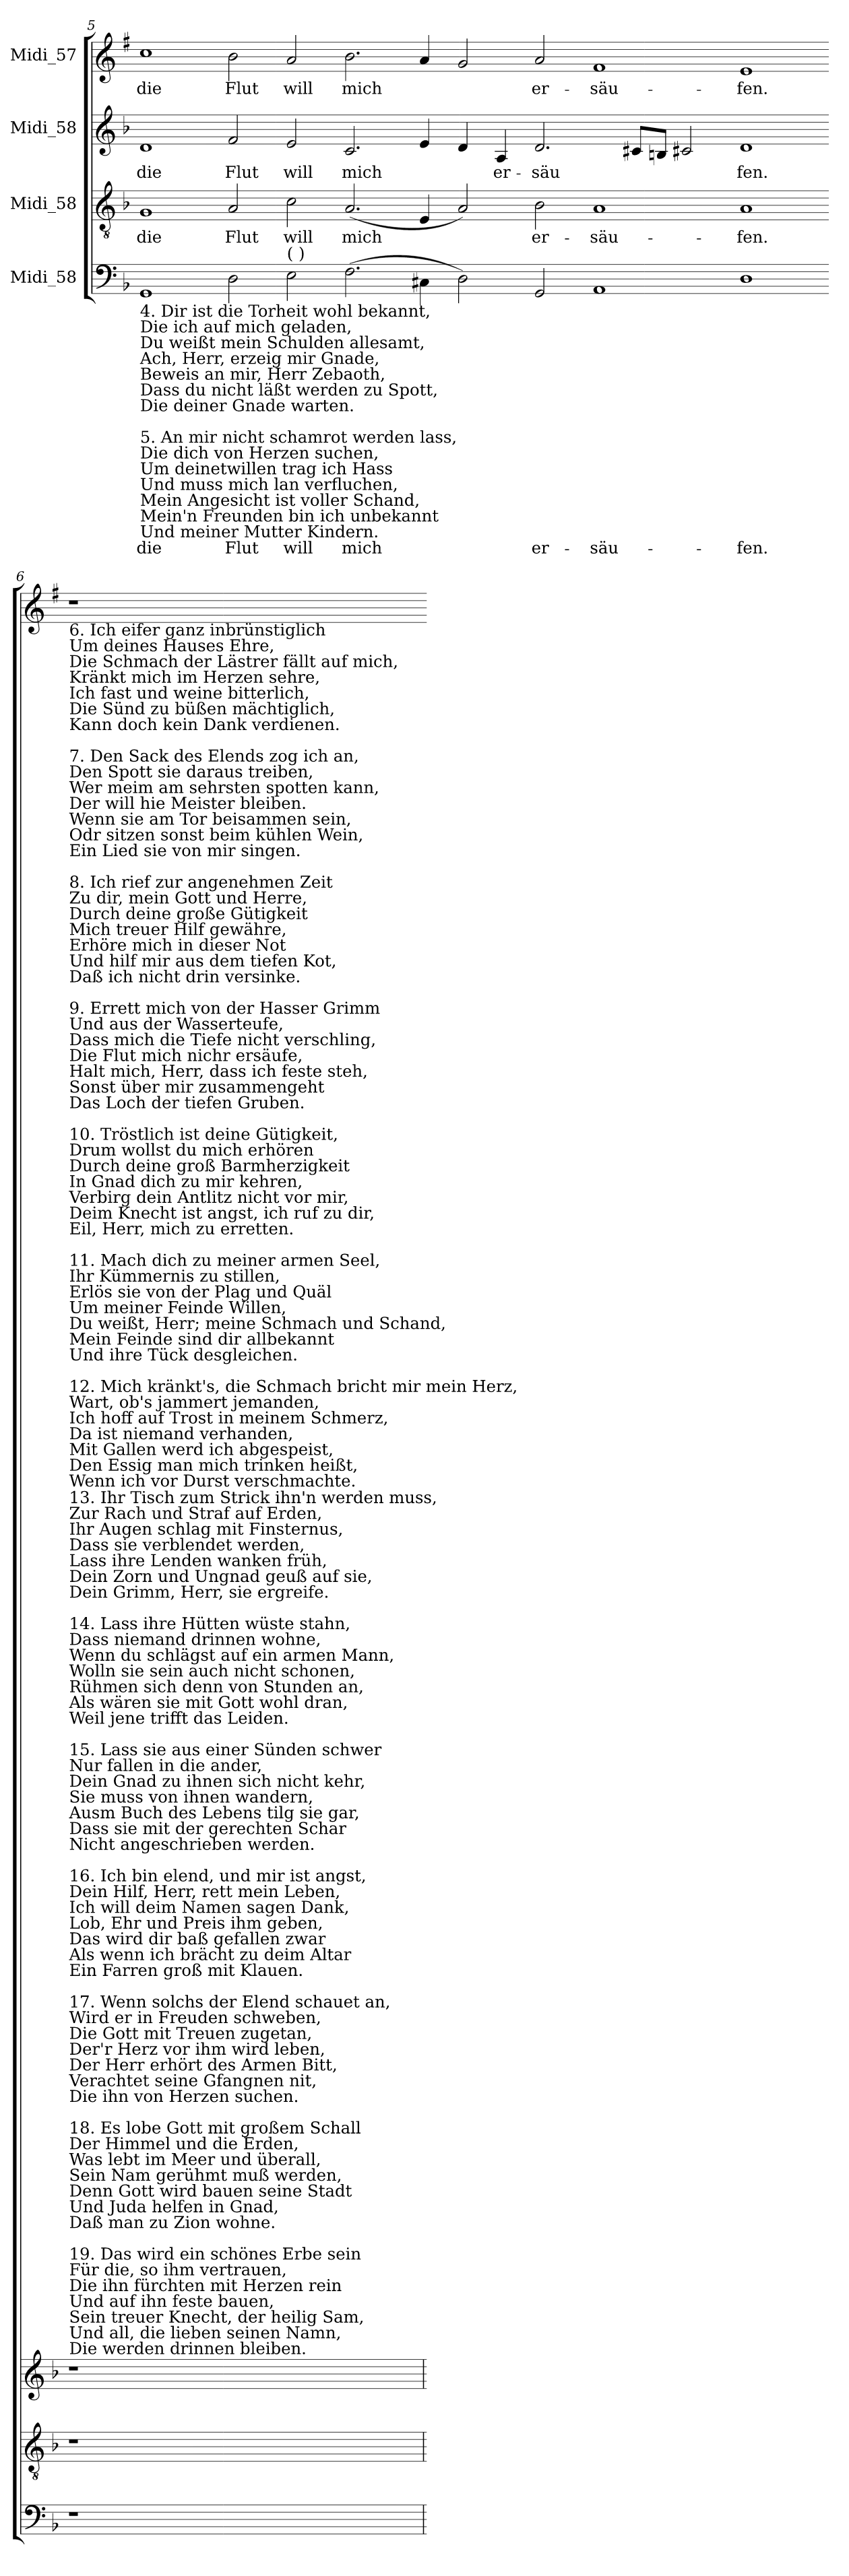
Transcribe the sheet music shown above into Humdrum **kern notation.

**kern	**text	**kern	**text	**kern	**text	**kern	**text
*part4	*part4	*part3	*part3	*part2	*part2	*part1	*part1
*staff4	*staff4	*staff3	*staff3	*staff2	*staff2	*staff1	*staff1
*I"Midi_58	*	*I"Midi_58	*	*I"Midi_58	*	*I"Midi_57	*
*clefF4	*	*clefGv2	*	*clefG2	*	*clefG2	*
*	*	*	*	*	*	*ITrd1c2	*
*k[b-]	*	*k[b-]	*	*k[b-]	*	*k[b-]	*
*F:	*	*F:	*	*F:	*	*F:	*
=5	=5	=5	=5	=5	=5	=5	=5
!LO:TX:b:t=4. Dir ist die Torheit wohl bekannt,\nDie ich auf mich geladen,\nDu weißt mein Schulden allesamt,\nAch, Herr, erzeig mir Gnade,\nBeweis an mir, Herr Zebaoth,\nDass du nicht läßt werden zu Spott,\nDie deiner Gnade warten.\n\n5. An mir nicht schamrot werden lass,\nDie dich von Herzen suchen,\nUm deinetwillen trag ich Hass\nUnd muss mich lan verfluchen,\nMein Angesicht ist voller Schand,\nMein'n Freunden bin ich unbekannt\nUnd meiner Mutter Kindern.	!	!	!	!	!	!	!
!	!LO:LY:b	!	!LO:LY:b	!	!LO:LY:b	!	!LO:LY:b
1GG	die	1G	die	1d	die	1b-	die
!	!LO:LY:b	!	!LO:LY:b	!	!LO:LY:b	!	!LO:LY:b
2D	Flut	2A	Flut	2f	Flut	2a	Flut
!LO:TX:a:t=(  )	!	!	!	!	!	!	!
!	!LO:LY:b	!	!LO:LY:b	!	!LO:LY:b	!	!LO:LY:b
2E	will	2c	will	2e	will	2g	will
!	!LO:LY:b	!	!LO:LY:b	!	!LO:LY:b	!	!LO:LY:b
(>2.F	mich	(<2.A	mich	2.c	mich	2.a	mich
4C#X\	.	4E	.	4e	.	4g	.
2D)	.	2A)	.	4d	.	2f	.
!	!	!	!	!	!LO:LY:b	!	!
.	.	.	.	4A	er-	.	.
!	!LO:LY:b	!	!LO:LY:b	!	!LO:LY:b	!	!LO:LY:b
2GG	er-	2B-	er-	2.d	-säu	2g	er-
!	!LO:LY:b	!	!LO:LY:b	!	!	!	!LO:LY:b
1AA	-säu-	1A	-säu-	.	.	1e	-säu-
.	.	.	.	8c#XL	.	.	.
.	.	.	.	8BnJ	.	.	.
.	.	.	.	2c#X	.	.	.
!	!LO:LY:b	!	!LO:LY:b	!	!LO:LY:b	!	!LO:LY:b
1D	-fen.	1A	-fen.	1d	fen.	1d	-fen.
!!LO:LB:g=z
=6-	=6-	=6-	=6-	=6-	=6-	=6-	=6-
!	!	!	!	!	!	!LO:TX:b:t=6. Ich eifer ganz inbrünstiglich\nUm deines Hauses Ehre,\nDie Schmach der Lästrer fällt auf mich,\nKränkt mich im Herzen sehre,\nIch fast und weine bitterlich,\nDie Sünd zu büßen mächtiglich,\nKann doch kein Dank verdienen.\n\n7. Den Sack des Elends zog ich an,\nDen Spott sie daraus treiben,\nWer meim am sehrsten spotten kann,\nDer will hie Meister bleiben.\nWenn sie am Tor beisammen sein,\nOdr sitzen sonst beim kühlen Wein,\nEin Lied sie von mir singen.\n\n8. Ich rief zur angenehmen Zeit\nZu dir, mein Gott und Herre,\nDurch deine große Gütigkeit\nMich treuer Hilf gewähre,\nErhöre mich in dieser Not\nUnd hilf mir aus dem tiefen Kot,\nDaß ich nicht drin versinke.\n\n9. Errett mich von der Hasser Grimm\nUnd aus der Wasserteufe,\nDass mich die Tiefe nicht verschling,\nDie Flut mich nichr ersäufe,\nHalt mich, Herr, dass ich feste steh,\nSonst über mir zusammengeht\nDas Loch der tiefen Gruben.\n\n10. Tröstlich ist deine Gütigkeit,\nDrum wollst du mich erhören\nDurch deine groß Barmherzigkeit\nIn Gnad dich zu mir kehren,\nVerbirg dein Antlitz nicht vor mir,\nDeim Knecht ist angst, ich ruf zu dir,\nEil, Herr, mich zu erretten.\n\n11. Mach dich zu meiner armen Seel,\nIhr Kümmernis zu stillen,\nErlös sie von der Plag und Quäl\nUm meiner Feinde Willen,\nDu weißt, Herr; meine Schmach und Schand,\nMein Feinde sind dir allbekannt\nUnd ihre Tück desgleichen.\n\n12. Mich kränkt's, die Schmach bricht mir mein Herz,\nWart, ob's jammert jemanden,\nIch hoff auf Trost in meinem Schmerz,\nDa ist niemand verhanden,\nMit Gallen werd ich abgespeist,\nDen Essig man mich trinken heißt,\nWenn ich vor Durst verschmachte.	!
!	!	!	!	!	!	!LO:TX:b:t=13. Ihr Tisch zum Strick ihn'n werden muss,\nZur Rach und Straf auf Erden,\nIhr Augen schlag mit Finsternus,\nDass sie verblendet werden,\nLass ihre Lenden wanken früh,\nDein Zorn und Ungnad geuß auf sie,\nDein Grimm, Herr, sie ergreife.\n\n14. Lass ihre Hütten wüste stahn,\nDass niemand drinnen wohne,\nWenn du schlägst auf ein armen Mann,\nWolln sie sein auch nicht schonen,\nRühmen sich denn von Stunden an,\nAls wären sie mit Gott wohl dran,\nWeil jene trifft das Leiden.\n\n15. Lass sie aus einer Sünden schwer\nNur fallen in die ander,\nDein Gnad zu ihnen sich nicht kehr,\nSie muss von ihnen wandern,\nAusm Buch des Lebens tilg sie gar,\nDass sie mit der gerechten Schar\nNicht angeschrieben werden.\n\n16. Ich bin elend, und mir ist angst,\nDein Hilf, Herr, rett mein Leben,\nIch will deim Namen sagen Dank,\nLob, Ehr und Preis ihm geben,\nDas wird dir baß gefallen zwar\nAls wenn ich brächt zu deim Altar\nEin Farren groß mit Klauen.\n\n17. Wenn solchs der Elend schauet an,\nWird er in Freuden schweben,\nDie Gott mit Treuen zugetan,\nDer'r Herz vor ihm wird leben,\nDer Herr erhört des Armen Bitt,\nVerachtet seine Gfangnen nit,\nDie ihn von Herzen suchen.\n\n18. Es lobe Gott mit großem Schall\nDer Himmel und die Erden,\nWas lebt im Meer und überall,\nSein Nam gerühmt muß werden,\nDenn Gott wird bauen seine Stadt\nUnd Juda helfen in Gnad,\nDaß man zu Zion wohne.\n\n19. Das wird ein schönes Erbe sein\nFür die, so ihm vertrauen,\nDie ihn fürchten mit Herzen rein\nUnd auf ihn feste bauen,\nSein treuer Knecht, der heilig Sam,\nUnd all, die lieben seinen Namn,\nDie werden drinnen bleiben.	!
1r	.	1r	.	1r	.	1r	.
=	=-	=	=-	=	=-	=-	=-
*-	*-	*-	*-	*-	*-	*-	*-
